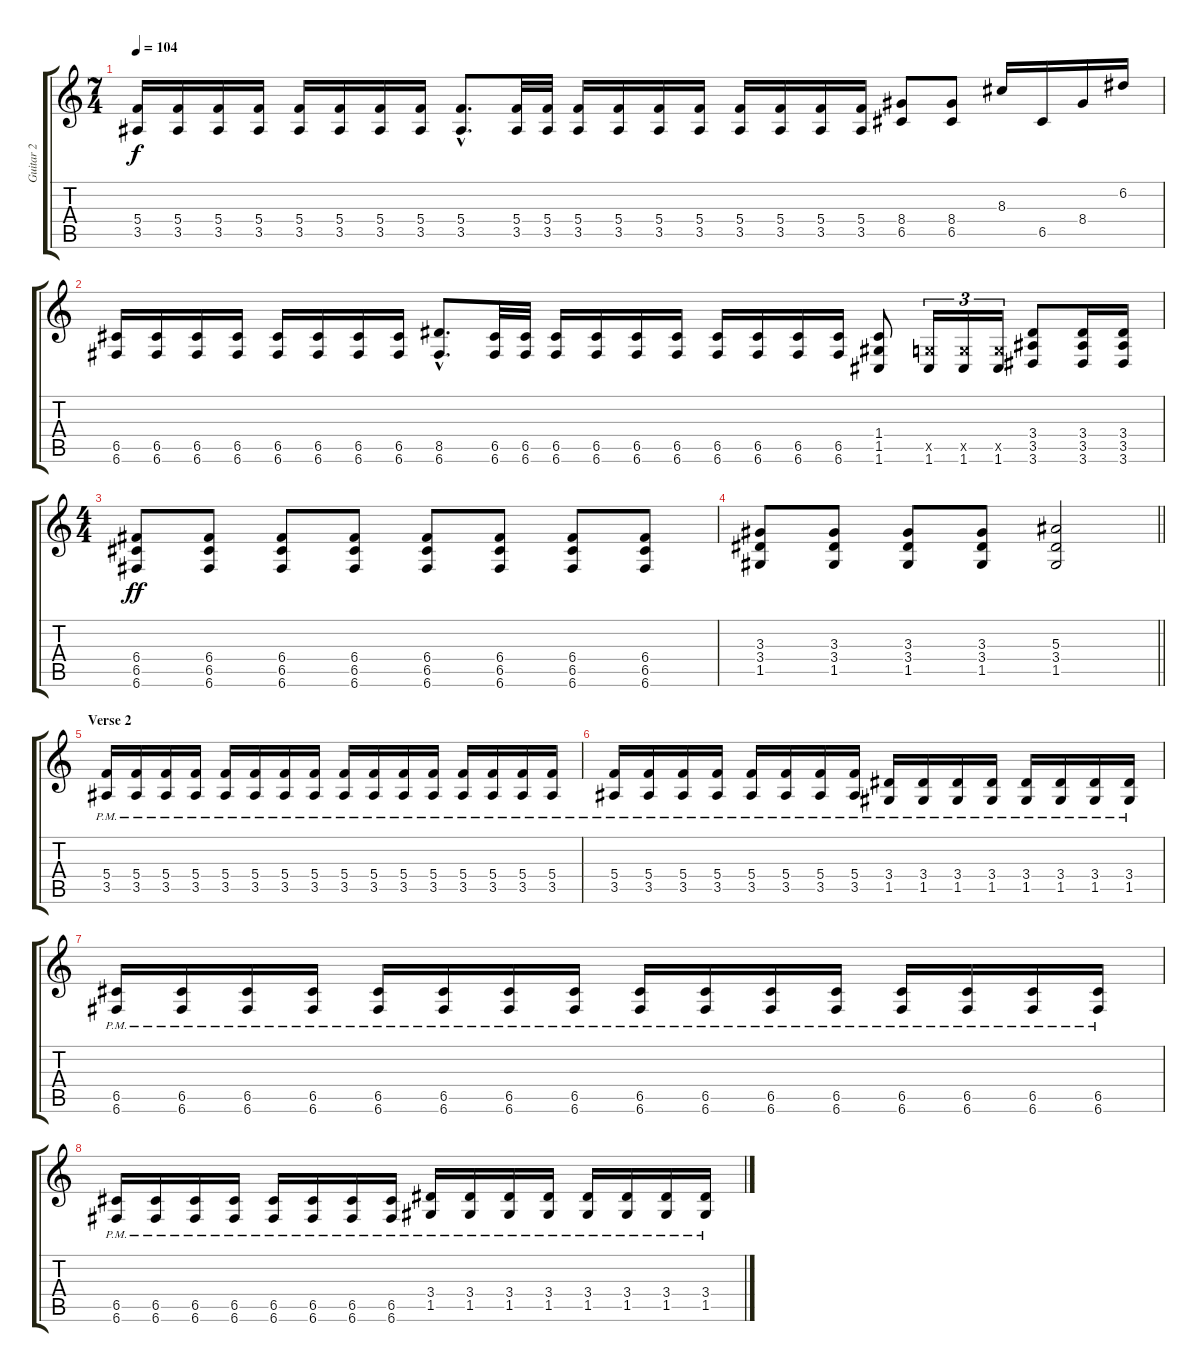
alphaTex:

\track ("Guitar 2" "Guitar 2") {instrument distortionguitar}
\staff {score tabs}
\tuning (D4 A3 F3 C3 G2 C2) {hide}
\ts (7 4)
\tempo 104
\clef g2
\ks c
(5.4 3.5).16{dy f} (5.4 3.5).16 (5.4 3.5).16 (5.4 3.5).16 (5.4 3.5).16 (5.4 3.5).16 (5.4 3.5).16 (5.4 3.5).16 (5.4{hac} 3.5{hac}).8{d} (5.4 3.5).32 (5.4 3.5).32 (5.4 3.5).16 (5.4 3.5).16 (5.4 3.5).16 (5.4 3.5).16 (5.4 3.5).16 (5.4 3.5).16 (5.4 3.5).16 (5.4 3.5).16 (8.4 6.5).8 (8.4 6.5).8 8.3.16 6.5.16 8.4.16 6.2.16 |
(6.5 6.6).16 (6.5 6.6).16 (6.5 6.6).16 (6.5 6.6).16 (6.5 6.6).16 (6.5 6.6).16 (6.5 6.6).16 (6.5 6.6).16 (8.5{hac} 6.6{hac}).8{d} (6.5 6.6).32 (6.5 6.6).32 (6.5 6.6).16 (6.5 6.6).16 (6.5 6.6).16 (6.5 6.6).16 (6.5 6.6).16 (6.5 6.6).16 (6.5 6.6).16 (6.5 6.6).16 (1.4 1.5 1.6).8 (0.5{x} 1.6).16{tu (3 2)} (0.5{x} 1.6).16{tu (3 2)} (0.5{x} 1.6).16{tu (3 2)} (3.4 3.5 3.6).8 (3.4 3.5 3.6).16 (3.4 3.5 3.6).16 |
\ts (4 4)
(6.4 6.5 6.6).8{dy ff balance 8} (6.4 6.5 6.6).8 (6.4 6.5 6.6).8 (6.4 6.5 6.6).8 (6.4 6.5 6.6).8 (6.4 6.5 6.6).8 (6.4 6.5 6.6).8 (6.4 6.5 6.6).8 |
\barLineRight lightlight
(3.3 3.4 1.5).8 (3.3 3.4 1.5).8 (3.3 3.4 1.5).8 (3.3 3.4 1.5).8 (5.3 3.4 1.5).2 |
\section ("" "Verse 2")
(5.4{pm} 3.5).16 (5.4{pm} 3.5).16 (5.4{pm} 3.5).16 (5.4{pm} 3.5).16 (5.4{pm} 3.5).16 (5.4{pm} 3.5).16 (5.4{pm} 3.5).16 (5.4{pm} 3.5).16 (5.4{pm} 3.5).16 (5.4{pm} 3.5).16 (5.4{pm} 3.5).16 (5.4{pm} 3.5).16 (5.4{pm} 3.5).16 (5.4{pm} 3.5).16 (5.4{pm} 3.5).16 (5.4{pm} 3.5).16 |
(5.4{pm} 3.5).16 (5.4{pm} 3.5).16 (5.4{pm} 3.5).16 (5.4{pm} 3.5).16 (5.4{pm} 3.5).16 (5.4{pm} 3.5).16 (5.4{pm} 3.5).16 (5.4{pm} 3.5).16 (3.4{pm} 1.5).16 (3.4{pm} 1.5).16 (3.4{pm} 1.5).16 (3.4{pm} 1.5).16 (3.4{pm} 1.5).16 (3.4{pm} 1.5).16 (3.4{pm} 1.5).16 (3.4{pm} 1.5).16 |
(6.5{pm} 6.6).16 (6.5{pm} 6.6).16 (6.5{pm} 6.6).16 (6.5{pm} 6.6).16 (6.5{pm} 6.6).16 (6.5{pm} 6.6).16 (6.5{pm} 6.6).16 (6.5{pm} 6.6).16 (6.5{pm} 6.6).16 (6.5{pm} 6.6).16 (6.5{pm} 6.6).16 (6.5{pm} 6.6).16 (6.5{pm} 6.6).16 (6.5{pm} 6.6).16 (6.5{pm} 6.6).16 (6.5{pm} 6.6).16 |
(6.5{pm} 6.6).16 (6.5{pm} 6.6).16 (6.5{pm} 6.6).16 (6.5{pm} 6.6).16 (6.5{pm} 6.6).16 (6.5{pm} 6.6).16 (6.5{pm} 6.6).16 (6.5{pm} 6.6).16 (3.4{pm} 1.5).16 (3.4{pm} 1.5).16 (3.4{pm} 1.5).16 (3.4{pm} 1.5).16 (3.4{pm} 1.5).16 (3.4{pm} 1.5).16 (3.4{pm} 1.5).16 (3.4{pm} 1.5).16
